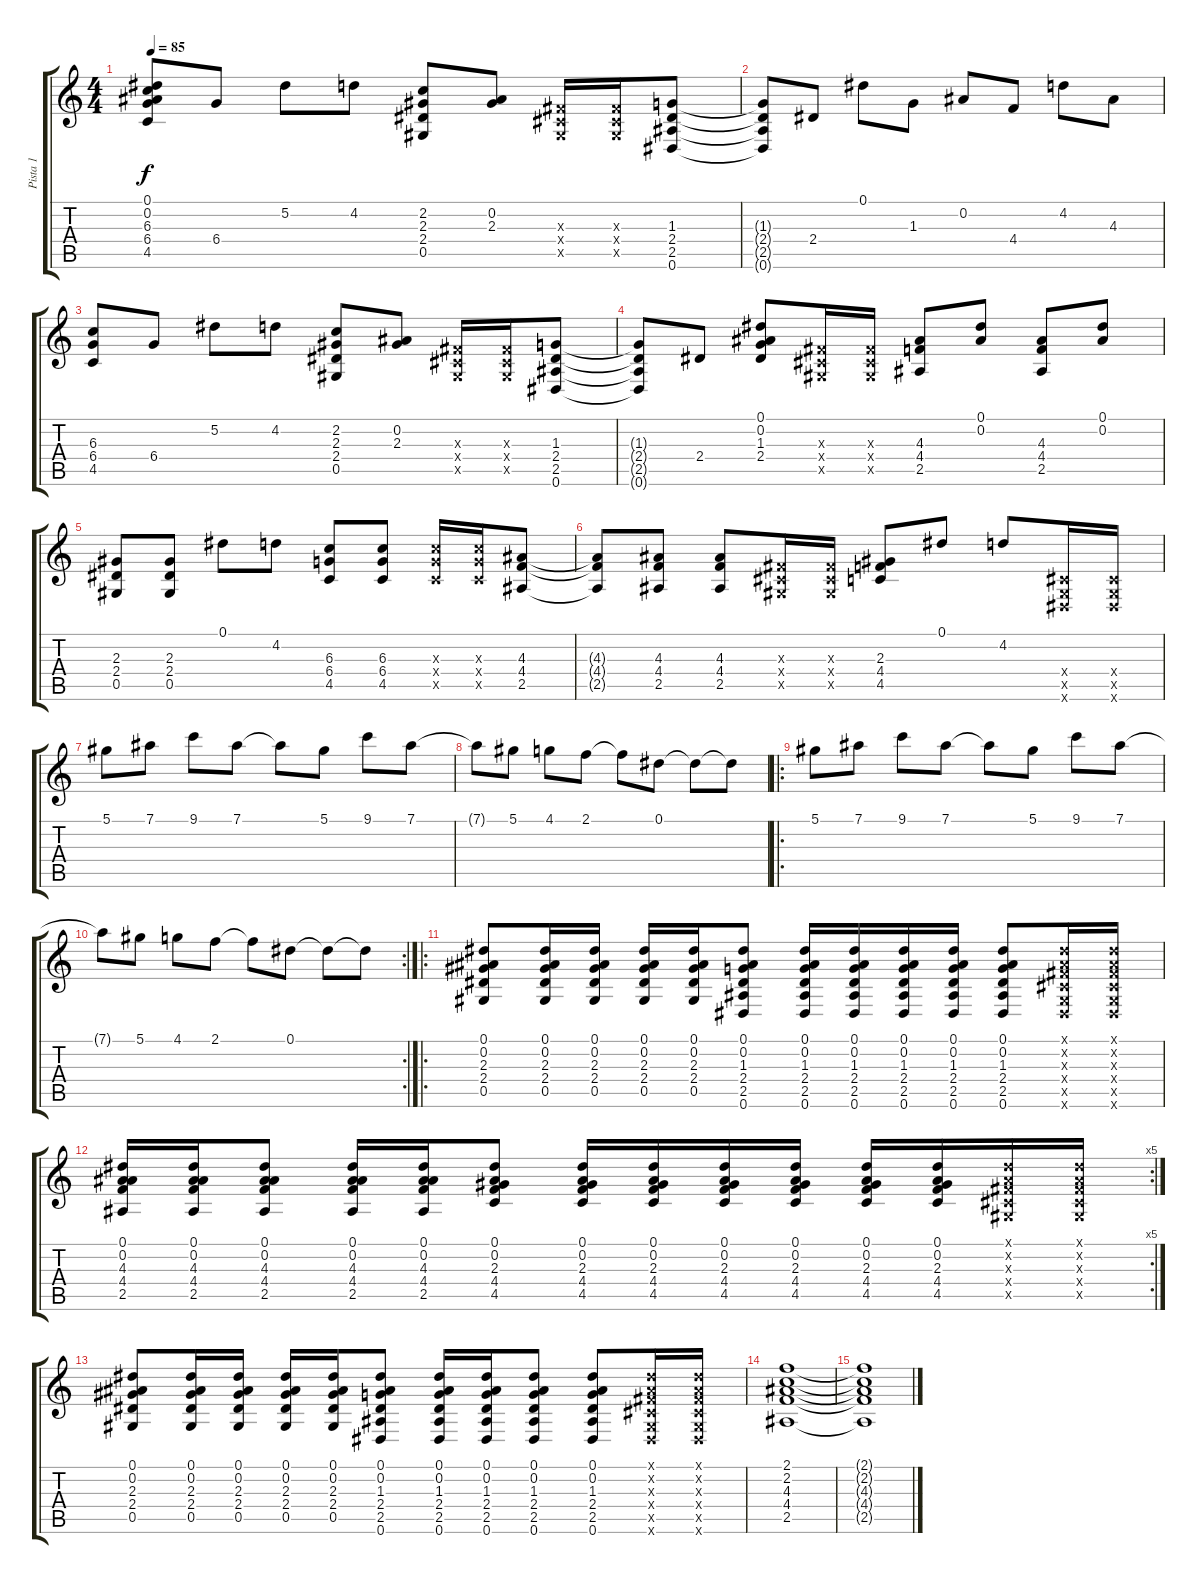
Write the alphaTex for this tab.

\track ("Pista 1" "Pista 1") {instrument distortionguitar}
\staff {score tabs}
\tuning (Eb4 Bb3 Gb3 Db3 Ab2 Eb2) {hide}
\ts (4 4)
\tempo 85
\clef g2
\ks c
(0.1{t} 0.2{t} 6.3{t} 6.4{t} 4.5{t}).8{dy f volume 15} 6.4.8 5.2.8 4.2.8 (2.2 2.3 2.4 0.5).8 (0.2 2.3).8 (0.3{x} 0.4{x} 0.5{x}).16 (0.3{x} 0.4{x} 0.5{x}).16 (1.3 2.4 2.5 0.6).8 |
(1.3{t} 2.4{t} 2.5{t} 0.6{t}).8 2.4.8 0.1.8 1.3.8 0.2.8 4.4.8 4.2.8 4.3.8 |
(6.3 6.4 4.5).8 6.4.8 5.2.8 4.2.8 (2.2 2.3 2.4 0.5).8 (0.2 2.3).8 (0.3{x} 0.4{x} 0.5{x}).16 (0.3{x} 0.4{x} 0.5{x}).16 (1.3 2.4 2.5 0.6).8 |
(1.3{t} 2.4{t} 2.5{t} 0.6{t}).8 2.4.8 (0.1 0.2 1.3 2.4).8 (0.3{x} 0.4{x} 0.5{x}).16 (0.3{x} 0.4{x} 0.5{x}).16 (4.3 4.4 2.5).8 (0.1 0.2).8 (4.3 4.4 2.5).8 (0.1 0.2).8 |
(2.3 2.4 0.5).8 (2.3 2.4 0.5).8 0.1.8 4.2.8 (6.3 6.4 4.5).8 (6.3 6.4 4.5).8 (6.3{x} 6.4{x} 4.5{x}).16 (6.3{x} 6.4{x} 4.5{x}).16 (4.3 4.4 2.5).8 |
(4.3{t} 4.4{t} 2.5{t}).8 (4.3 4.4 2.5).8 (4.3 4.4 2.5).8 (0.3{x} 0.4{x} 0.5{x}).16 (0.3{x} 0.4{x} 0.5{x}).16 (2.3 4.4 4.5).8 0.1.8 4.2.8 (0.4{x} 0.5{x} 0.6{x}).16 (0.4{x} 0.5{x} 0.6{x}).16 |
5.1.8 7.1.8 9.1.8 7.1.8 7.1{t}.8 5.1.8 9.1.8 7.1.8 |
7.1{t}.8 5.1.8 4.1.8 2.1.8 2.1{t}.8 0.1.8 0.1{t}.8 0.1{t}.8 |
\ro
5.1.8 7.1.8 9.1.8 7.1.8 7.1{t}.8 5.1.8 9.1.8 7.1.8 |
\rc 2
7.1{t}.8 5.1.8 4.1.8 2.1.8 2.1{t}.8 0.1.8 0.1{t}.8 0.1{t}.8 |
\ro
(0.1 0.2 2.3 2.4 0.5).8 (0.1 0.2 2.3 2.4 0.5).16 (0.1 0.2 2.3 2.4 0.5).16 (0.1 0.2 2.3 2.4 0.5).16 (0.1 0.2 2.3 2.4 0.5).16 (0.1 0.2 1.3 2.4 2.5 0.6).8 (0.1 0.2 1.3 2.4 2.5 0.6).16 (0.1 0.2 1.3 2.4 2.5 0.6).16 (0.1 0.2 1.3 2.4 2.5 0.6).16 (0.1 0.2 1.3 2.4 2.5 0.6).16 (0.1 0.2 1.3 2.4 2.5 0.6).8 (0.1{x} 0.2{x} 0.3{x} 0.4{x} 0.5{x} 0.6{x}).16 (0.1{x} 0.2{x} 0.3{x} 0.4{x} 0.5{x} 0.6{x}).16 |
\rc 5
(0.1 0.2 4.3 4.4 2.5).16 (0.1 0.2 4.3 4.4 2.5).16 (0.1 0.2 4.3 4.4 2.5).8 (0.1 0.2 4.3 4.4 2.5).16 (0.1 0.2 4.3 4.4 2.5).16 (0.1 0.2 2.3 4.4 4.5).8 (0.1 0.2 2.3 4.4 4.5).16 (0.1 0.2 2.3 4.4 4.5).16 (0.1 0.2 2.3 4.4 4.5).16 (0.1 0.2 2.3 4.4 4.5).16 (0.1 0.2 2.3 4.4 4.5).16 (0.1 0.2 2.3 4.4 4.5).16 (0.1{x} 0.2{x} 0.3{x} 0.4{x} 0.5{x}).16 (0.1{x} 0.2{x} 0.3{x} 0.4{x} 0.5{x}).16 |
(0.1 0.2 2.3 2.4 0.5).8 (0.1 0.2 2.3 2.4 0.5).16 (0.1 0.2 2.3 2.4 0.5).16 (0.1 0.2 2.3 2.4 0.5).16 (0.1 0.2 2.3 2.4 0.5).16 (0.1 0.2 1.3 2.4 2.5 0.6).8 (0.1 0.2 1.3 2.4 2.5 0.6).16 (0.1 0.2 1.3 2.4 2.5 0.6).16 (0.1 0.2 1.3 2.4 2.5 0.6).8 (0.1 0.2 1.3 2.4 2.5 0.6).8 (0.1{x} 0.2{x} 0.3{x} 0.4{x} 0.5{x} 0.6{x}).16 (0.1{x} 0.2{x} 0.3{x} 0.4{x} 0.5{x} 0.6{x}).16 |
(2.1 2.2 4.3 4.4 2.5).1 |
(2.1{t} 2.2{t} 4.3{t} 4.4{t} 2.5{t}).1
